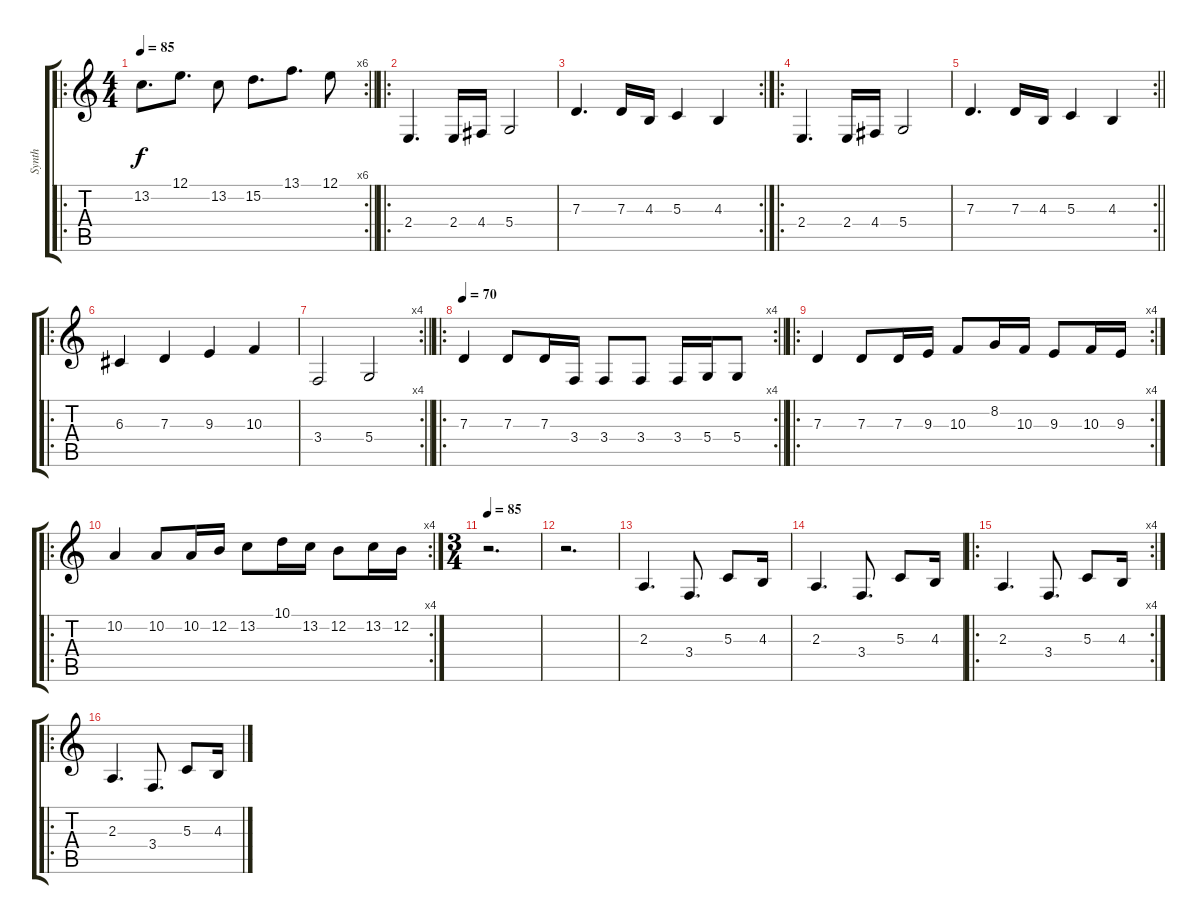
\track ("Synth" "Synth") {instrument stringensemble1}
\staff {score tabs}
\tuning (E4 B3 G3 D3 A2 E2) {hide}
\ro
\rc 6
\ts (4 4)
\tempo 85
\clef g2
\barLineRight lightlight
\ks c
13.2.8{d dy f} 12.1.8{d} 13.2.8 15.2.8{d} 13.1.8{d} 12.1.8 |
\ro
2.4.4{d} 2.4.16 4.4.16 5.4.2 |
\rc 2
7.3.4{d} 7.3.16 4.3.16 5.3.4 4.3.4 |
\ro
2.4.4{d} 2.4.16 4.4.16 5.4.2 |
\rc 2
\barLineRight lightlight
7.3.4{d} 7.3.16 4.3.16 5.3.4 4.3.4 |
\ro
6.3.4 7.3.4 9.3.4 10.3.4 |
\rc 4
\barLineRight lightlight
3.4.2 5.4.2 |
\ro
\rc 4
\tempo 70
\barLineRight lightlight
7.3.4 7.3.8 7.3.16 3.4.16 3.4.8 3.4.8 3.4.16 5.4.16 5.4.8 |
\ro
\rc 4
7.3.4 7.3.8 7.3.16 9.3.16 10.3.8 8.2.16 10.3.16 9.3.8 10.3.16 9.3.16 |
\ro
\rc 4
10.2.4 10.2.8 10.2.16 12.2.16 13.2.8 10.1.16 13.2.16 12.2.8 13.2.16 12.2.16 |
\ts (3 4)
\tempo 85
r.2{d} |
r.2{d} |
2.3.4{d} 3.4.8{d} 5.3.8 4.3.16 |
2.3.4{d} 3.4.8{d} 5.3.8 4.3.16 |
\ro
\rc 4
2.3.4{d} 3.4.8{d} 5.3.8 4.3.16 |
\ro
2.3.4{d} 3.4.8{d} 5.3.8 4.3.16
